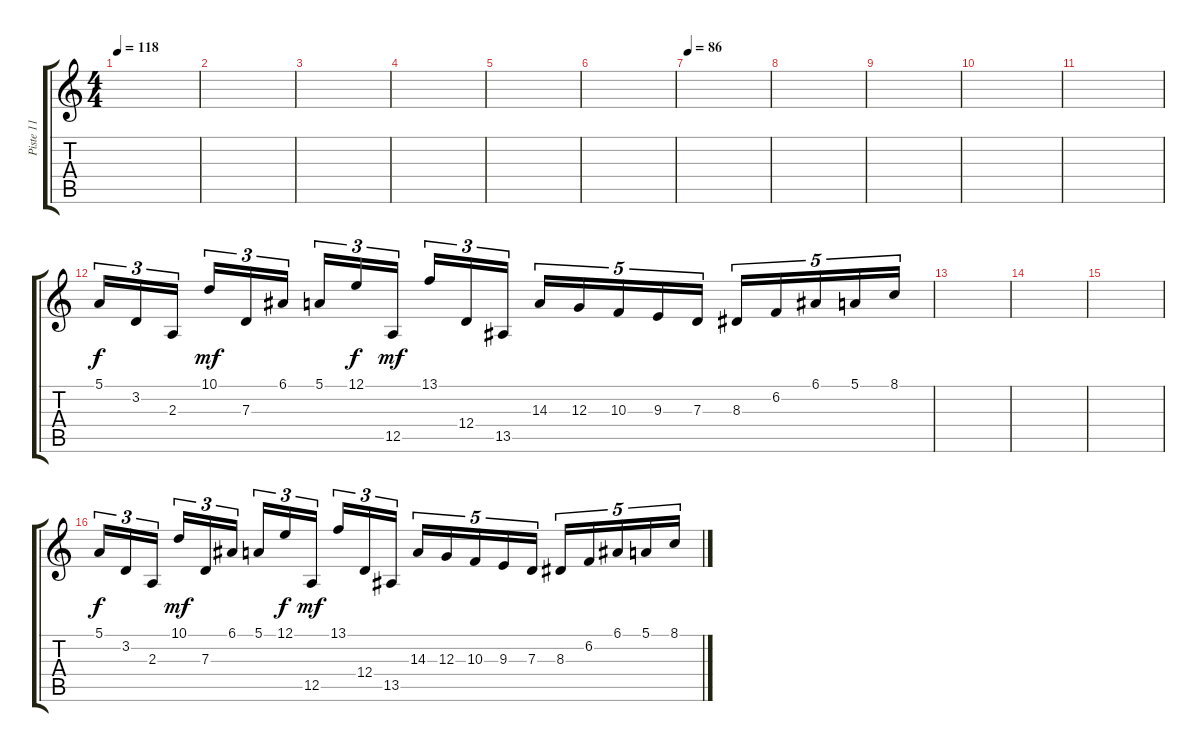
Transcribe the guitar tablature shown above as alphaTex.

\track ("Piste 11" "Piste 11") {instrument electricgrandpiano}
\staff {score tabs}
\tuning (E4 B3 G3 D3 A2 E2) {hide}
\ts (4 4)
\tempo 118
\clef g2
\ks c
|
|
|
|
|
|
\tempo 86
|
|
|
|
|
5.1.16{tu (3 2) volume 13 balance 0 instrument bassoon} 3.2.16{tu (3 2)} 2.3.16{tu (3 2)} 10.1.16{tu (3 2) dy mf} 7.3.16{tu (3 2)} 6.1.16{tu (3 2)} 5.1.16{tu (3 2)} 12.1.16{tu (3 2) dy f} 12.5.16{tu (3 2) dy mf} 13.1.16{tu (3 2)} 12.4.16{tu (3 2)} 13.5.16{tu (3 2)} 14.3.16{tu (5 4) balance 16} 12.3.16{tu (5 4)} 10.3.16{tu (5 4)} 9.3.16{tu (5 4)} 7.3.16{tu (5 4)} 8.3.16{tu (5 4)} 6.2.16{tu (5 4)} 6.1.16{tu (5 4)} 5.1.16{tu (5 4)} 8.1.16{tu (5 4)} |
|
|
|
5.1.16{tu (3 2) dy f volume 16 balance 8 instrument bassoon} 3.2.16{tu (3 2)} 2.3.16{tu (3 2)} 10.1.16{tu (3 2) dy mf} 7.3.16{tu (3 2)} 6.1.16{tu (3 2)} 5.1.16{tu (3 2)} 12.1.16{tu (3 2) dy f} 12.5.16{tu (3 2) dy mf} 13.1.16{tu (3 2)} 12.4.16{tu (3 2)} 13.5.16{tu (3 2)} 14.3.16{tu (5 4)} 12.3.16{tu (5 4)} 10.3.16{tu (5 4)} 9.3.16{tu (5 4)} 7.3.16{tu (5 4)} 8.3.16{tu (5 4)} 6.2.16{tu (5 4)} 6.1.16{tu (5 4)} 5.1.16{tu (5 4)} 8.1{ss}.16{tu (5 4)}
